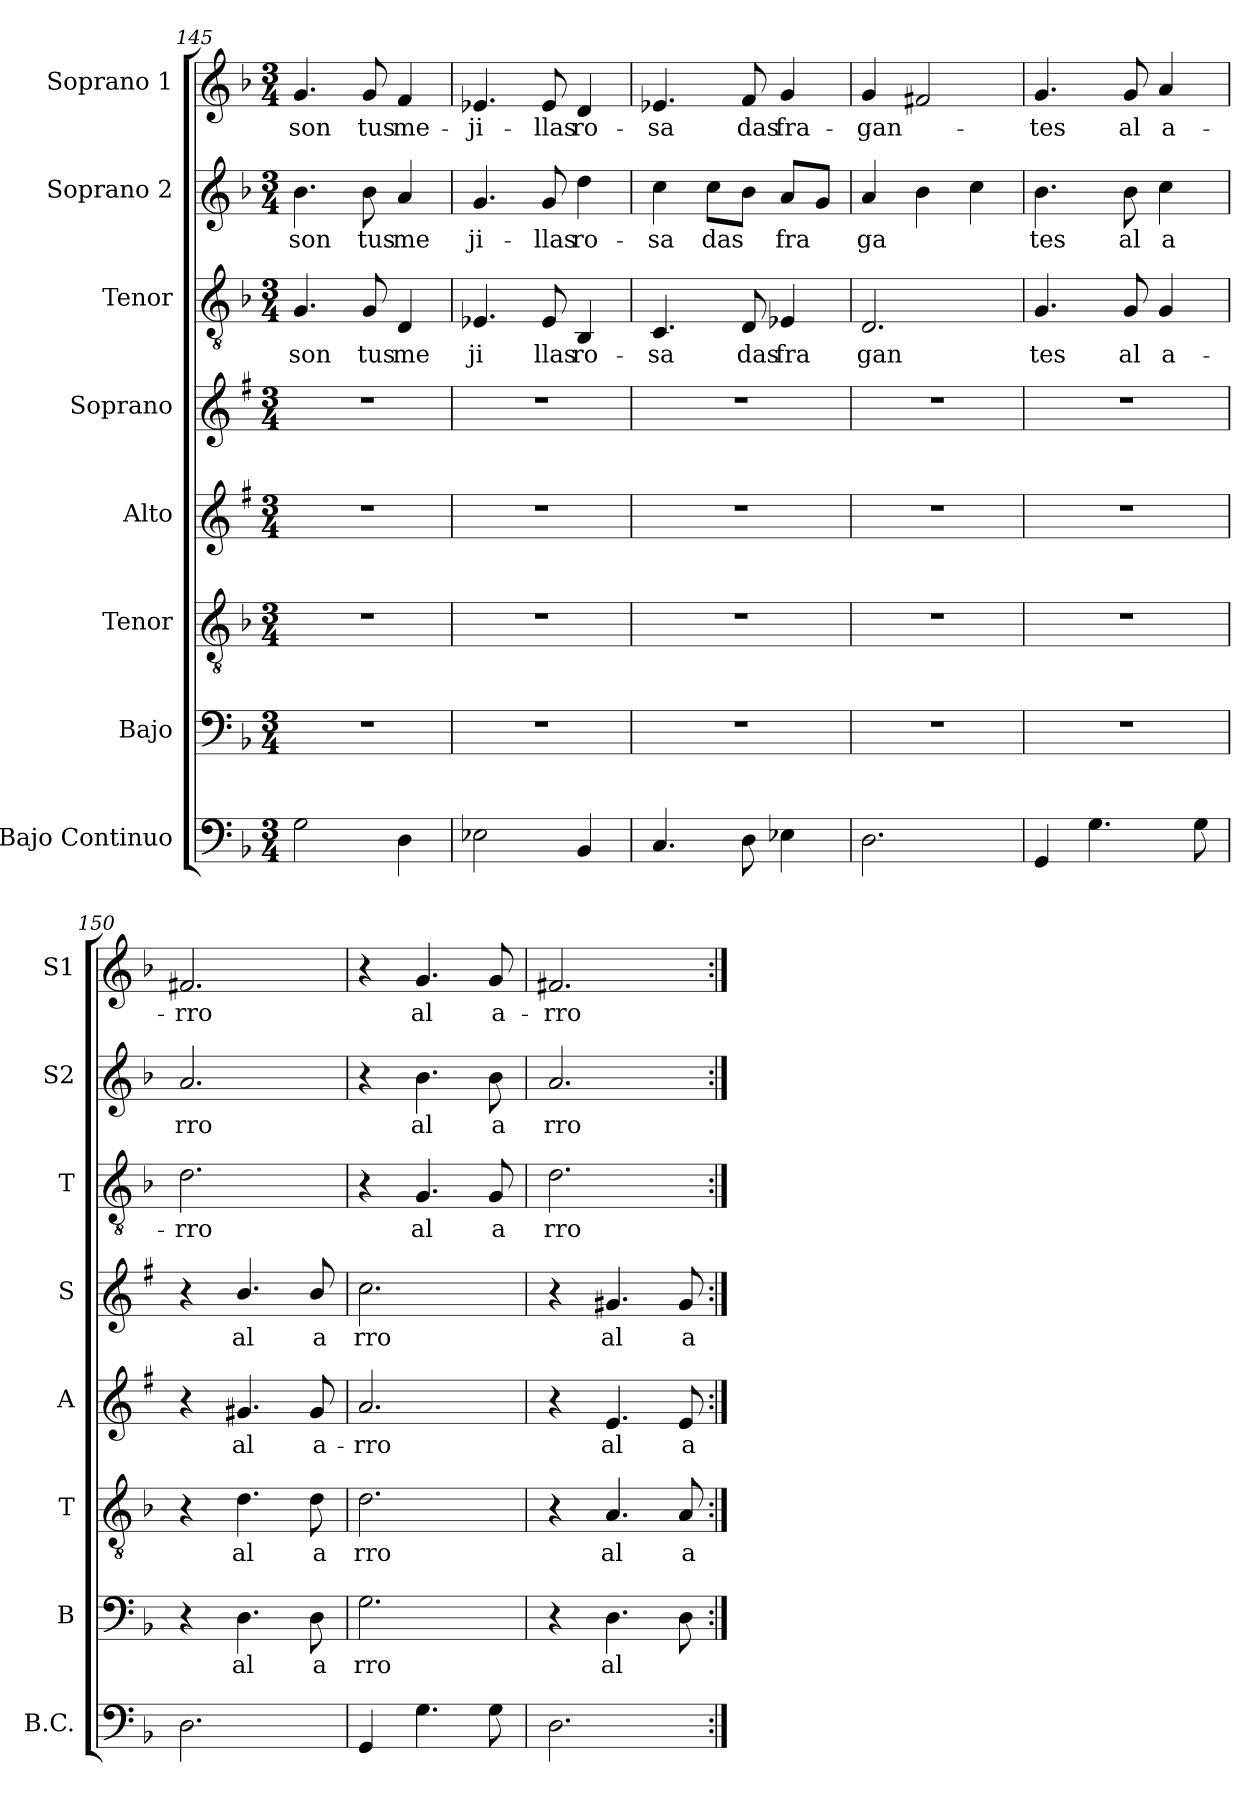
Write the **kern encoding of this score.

**kern	**kern	**text	**kern	**text	**kern	**text	**kern	**text	**kern	**text	**kern	**text	**kern	**text
*part8	*part7	*part7	*part6	*part6	*part5	*part5	*part4	*part4	*part3	*part3	*part2	*part2	*part1	*part1
*staff8	*staff7	*staff7	*staff6	*staff6	*staff5	*staff5	*staff4	*staff4	*staff3	*staff3	*staff2	*staff2	*staff1	*staff1
*I"Bajo Continuo	*I"Bajo	*	*I"Tenor	*	*I"Alto	*	*I"Soprano	*	*I"Tenor	*	*I"Soprano 2	*	*I"Soprano 1	*
*I'B.C.	*I'B	*	*I'T	*	*I'A	*	*I'S	*	*I'T	*	*I'S2	*	*I'S1	*
*clefF4	*clefF4	*	*clefGv2	*	*clefG2	*	*clefG2	*	*clefGv2	*	*clefG2	*	*clefG2	*
*	*	*	*	*	*ITrd1c2	*	*ITrd1c2	*	*	*	*	*	*	*
*k[b-]	*k[b-]	*	*k[b-]	*	*k[b-]	*	*k[b-]	*	*k[b-]	*	*k[b-]	*	*k[b-]	*
*F:	*F:	*	*F:	*	*F:	*	*F:	*	*F:	*	*F:	*	*F:	*
*M3/4	*M3/4	*	*M3/4	*	*M3/4	*	*M3/4	*	*M3/4	*	*M3/4	*	*M3/4	*
=145	=145	=145	=145	=145	=145	=145	=145	=145	=145	=145	=145	=145	=145	=145
2G\	2.r	.	2.r	.	2.r	.	2.r	.	4.G/	son	4.b-\	son	4.g/	son
.	.	.	.	.	.	.	.	.	8G/	tus	8b-\	tus	8g/	tus
4D\	.	.	.	.	.	.	.	.	4D/	me	4a/	me	4f/	me-
=146	=146	=146	=146	=146	=146	=146	=146	=146	=146	=146	=146	=146	=146	=146
2E-X\	2.r	.	2.r	.	2.r	.	2.r	.	4.E-X/	ji	4.g/	ji-	4.e-X/	-ji-
.	.	.	.	.	.	.	.	.	8E-/	llas	8g/	-llas	8e-/	-llas
4BB-/	.	.	.	.	.	.	.	.	4BB-/	ro-	4dd\	ro-	4d/	ro-
=147	=147	=147	=147	=147	=147	=147	=147	=147	=147	=147	=147	=147	=147	=147
4.C/	2.r	.	2.r	.	2.r	.	2.r	.	4.C/	-sa	4cc\	-sa	4.e-X/	-sa
.	.	.	.	.	.	.	.	.	.	.	8cc\L	das	.	.
8D\	.	.	.	.	.	.	.	.	8D/	das	8b-\J	.	8f/	das
4E-X\	.	.	.	.	.	.	.	.	4E-X/	fra	8a/L	fra	4g/	fra-
.	.	.	.	.	.	.	.	.	.	.	8g/J	.	.	.
!!LO:PB:g=z
=148	=148	=148	=148	=148	=148	=148	=148	=148	=148	=148	=148	=148	=148	=148
2.D\	2.r	.	2.r	.	2.r	.	2.r	.	2.D/	gan	4a/	ga	4g/	-gan-
.	.	.	.	.	.	.	.	.	.	.	4b-\	.	2f#X/	.
.	.	.	.	.	.	.	.	.	.	.	4cc\	.	.	.
=149	=149	=149	=149	=149	=149	=149	=149	=149	=149	=149	=149	=149	=149	=149
4GG/	2.r	.	2.r	.	2.r	.	2.r	.	4.G/	tes	4.b-\	tes	4.g/	-tes
4.G\	.	.	.	.	.	.	.	.	.	.	.	.	.	.
.	.	.	.	.	.	.	.	.	8G/	al	8b-\	al	8g/	al
.	.	.	.	.	.	.	.	.	4G/	a-	4cc\	a	4a/	a-
8G\	.	.	.	.	.	.	.	.	.	.	.	.	.	.
=150	=150	=150	=150	=150	=150	=150	=150	=150	=150	=150	=150	=150	=150	=150
2.D\	4r	.	4r	.	4r	.	4r	.	2.d\	-rro	2.a/	rro	2.f#X/	-rro
.	4.D\	al	4.d\	al	4.f#X/	al	4.a/	al	.	.	.	.	.	.
.	8D\	a	8d\	a	8f#/	a-	8a/	a	.	.	.	.	.	.
=151	=151	=151	=151	=151	=151	=151	=151	=151	=151	=151	=151	=151	=151	=151
4GG/	2.G\	rro	2.d\	rro	2.g/	-rro	2.b-\	rro	4r	.	4r	.	4r	.
4.G\	.	.	.	.	.	.	.	.	4.G/	al	4.b-\	al	4.g/	al
8G\	.	.	.	.	.	.	.	.	8G/	a	8b-\	a	8g/	a-
=152	=152	=152	=152	=152	=152	=152	=152	=152	=152	=152	=152	=152	=152	=152
2.D\	4r	.	4r	.	4r	.	4r	.	2.d\	rro	2.a/	rro	2.f#X/	-rro
.	4.D\	al	4.A/	al	4.d/	al	4.f#X/	al	.	.	.	.	.	.
.	8D\	.	8A/	a-	8d/	a-	8f#/	a-	.	.	.	.	.	.
=:|!	=:|!	=:|!	=:|!	=:|!	=:|!	=:|!	=:|!	=:|!	=:|!	=:|!	=:|!	=:|!	=:|!	=:|!
*-	*-	*-	*-	*-	*-	*-	*-	*-	*-	*-	*-	*-	*-	*-
